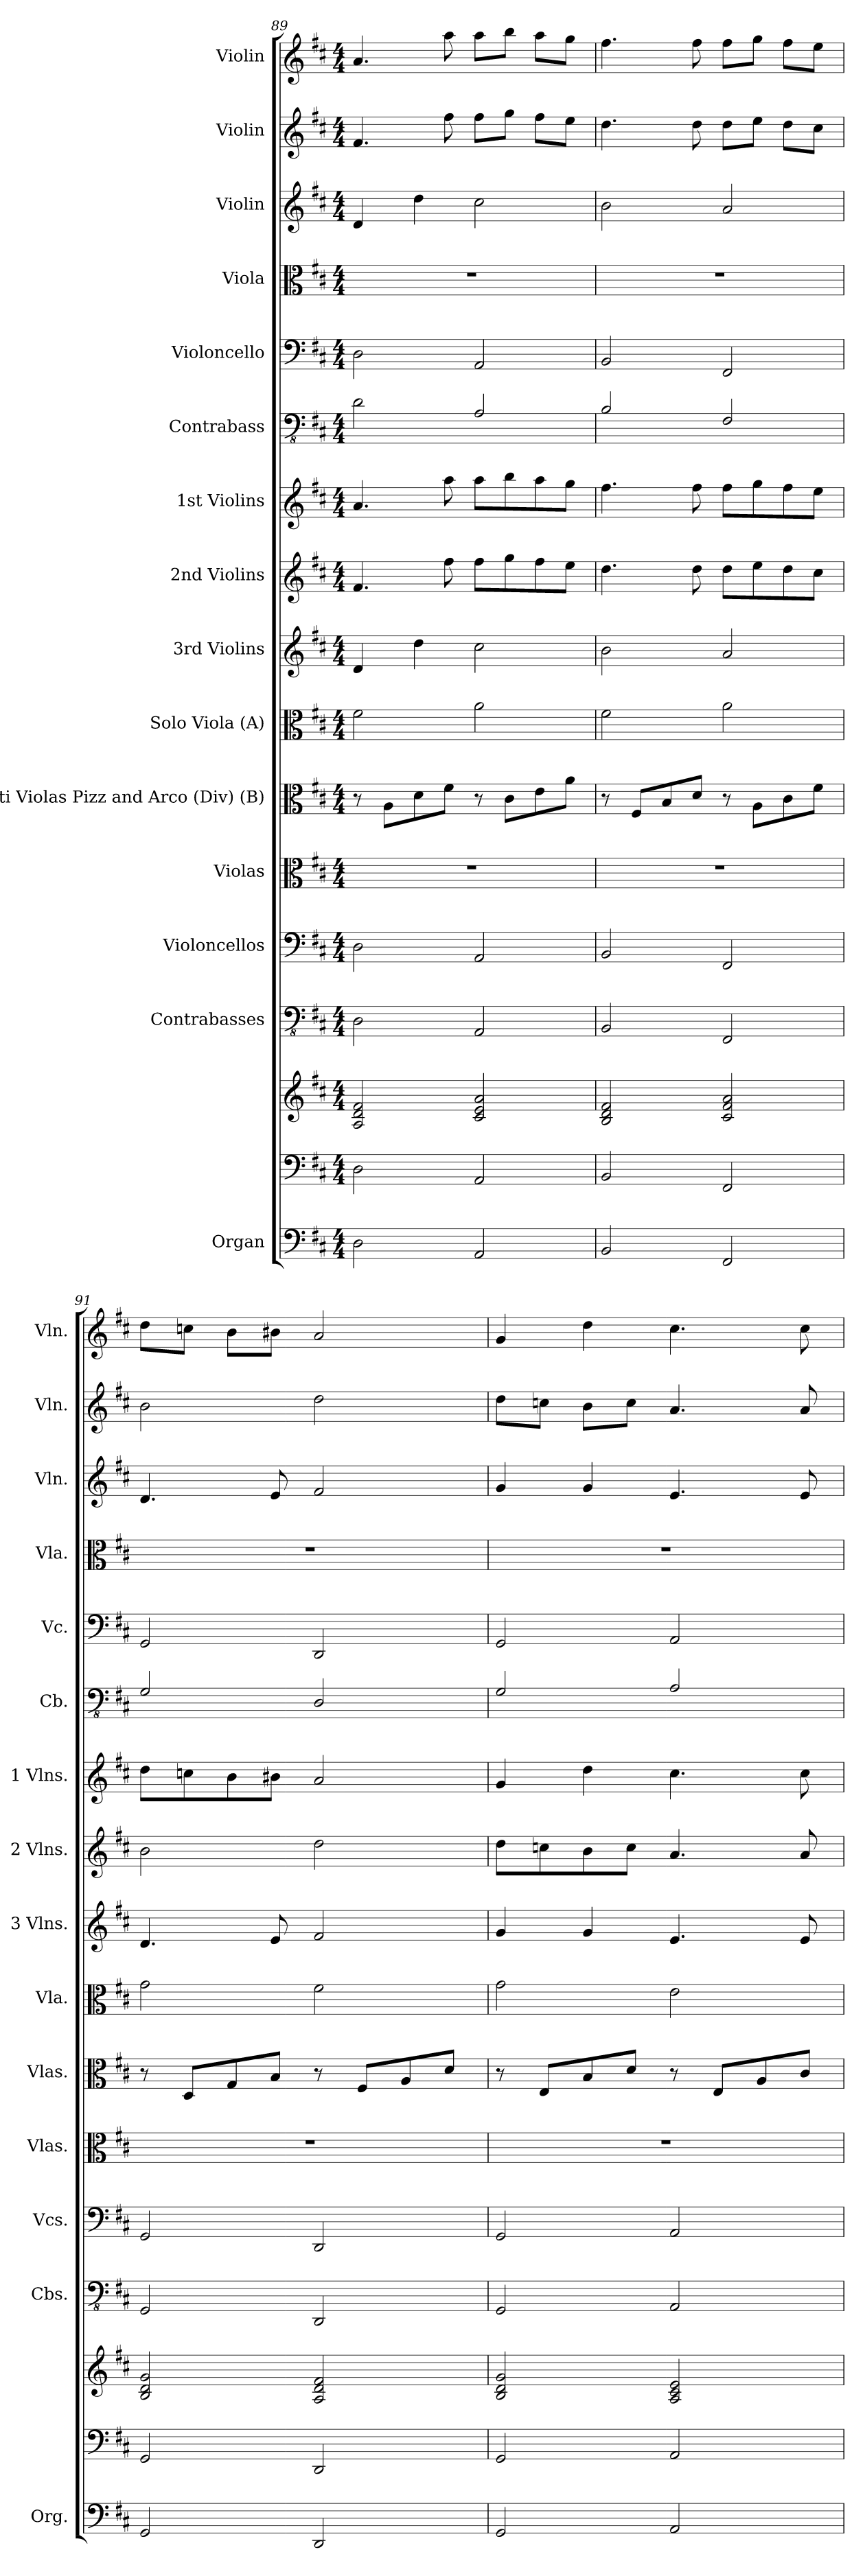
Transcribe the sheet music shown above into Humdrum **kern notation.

**kern	**kern	**kern	**kern	**kern	**kern	**kern	**kern	**kern	**kern	**kern	**kern	**kern	**kern	**kern	**kern	**kern
*part15	*part15	*part15	*part14	*part13	*part12	*part11	*part10	*part9	*part8	*part7	*part6	*part5	*part4	*part3	*part2	*part1
*staff17	*staff16	*staff15	*staff14	*staff13	*staff12	*staff11	*staff10	*staff9	*staff8	*staff7	*staff6	*staff5	*staff4	*staff3	*staff2	*staff1
*I"Organ	*	*	*I"Contrabasses	*I"Violoncellos	*I"Violas	*I"Tutti Violas Pizz and Arco (Div) (B)	*I"Solo Viola (A)	*I"3rd Violins	*I"2nd Violins	*I"1st Violins	*I"Contrabass	*I"Violoncello	*I"Viola	*I"Violin	*I"Violin	*I"Violin
*I'Org.	*	*	*I'Cbs.	*I'Vcs.	*I'Vlas.	*I'Vlas.	*I'Vla.	*I'3 Vlns.	*I'2 Vlns.	*I'1 Vlns.	*I'Cb.	*I'Vc.	*I'Vla.	*I'Vln.	*I'Vln.	*I'Vln.
*clefF4	*clefF4	*clefG2	*clefFv4	*clefF4	*clefC3	*clefC3	*clefC3	*clefG2	*clefG2	*clefG2	*clefFv4	*clefF4	*clefC3	*clefG2	*clefG2	*clefG2
*	*	*	*	*	*	*	*	*	*	*	*ITrd7c12	*	*	*	*	*
*k[f#c#]	*k[f#c#]	*k[f#c#]	*k[f#c#]	*k[f#c#]	*k[f#c#]	*k[f#c#]	*k[f#c#]	*k[f#c#]	*k[f#c#]	*k[f#c#]	*k[f#c#]	*k[f#c#]	*k[f#c#]	*k[f#c#]	*k[f#c#]	*k[f#c#]
*M4/4	*M4/4	*M4/4	*M4/4	*M4/4	*M4/4	*M4/4	*M4/4	*M4/4	*M4/4	*M4/4	*M4/4	*M4/4	*M4/4	*M4/4	*M4/4	*M4/4
=89	=89	=89	=89	=89	=89	=89	=89	=89	=89	=89	=89	=89	=89	=89	=89	=89
2D\	2D\	2A/ 2d/ 2f#/	2DD\	2D\	1r	8r	2f#\	4d/	4.f#/	4.a/	2DD\	2D\	1r	4d/	4.f#/	4.a/
.	.	.	.	.	.	8A\L	.	.	.	.	.	.	.	.	.	.
.	.	.	.	.	.	8d\	.	4dd\	.	.	.	.	.	4dd\	.	.
.	.	.	.	.	.	8f#\J	.	.	8ff#\	8aa\	.	.	.	.	8ff#\	8aa\
2AA/	2AA/	2c#/ 2e/ 2a/	2AAA/	2AA/	.	8r	2a\	2cc#\	8ff#\L	8aa\L	2AAA/	2AA/	.	2cc#\	8ff#\L	8aa\L
.	.	.	.	.	.	8c#\L	.	.	8gg\	8bb\	.	.	.	.	8gg\J	8bb\J
.	.	.	.	.	.	8e\	.	.	8ff#\	8aa\	.	.	.	.	8ff#\L	8aa\L
.	.	.	.	.	.	8a\J	.	.	8ee\J	8gg\J	.	.	.	.	8ee\J	8gg\J
=90	=90	=90	=90	=90	=90	=90	=90	=90	=90	=90	=90	=90	=90	=90	=90	=90
2BB/	2BB/	2B/ 2d/ 2f#/	2BBB/	2BB/	1r	8r	2f#\	2b\	4.dd\	4.ff#\	2BBB/	2BB/	1r	2b\	4.dd\	4.ff#\
.	.	.	.	.	.	8F#/L	.	.	.	.	.	.	.	.	.	.
.	.	.	.	.	.	8B/	.	.	.	.	.	.	.	.	.	.
.	.	.	.	.	.	8d/J	.	.	8dd\	8ff#\	.	.	.	.	8dd\	8ff#\
2FF#/	2FF#/	2c#/ 2f#/ 2a/	2FFF#/	2FF#/	.	8r	2a\	2a/	8dd\L	8ff#\L	2FFF#/	2FF#/	.	2a/	8dd\L	8ff#\L
.	.	.	.	.	.	8A\L	.	.	8ee\	8gg\	.	.	.	.	8ee\J	8gg\J
.	.	.	.	.	.	8c#\	.	.	8dd\	8ff#\	.	.	.	.	8dd\L	8ff#\L
.	.	.	.	.	.	8f#\J	.	.	8cc#\J	8ee\J	.	.	.	.	8cc#\J	8ee\J
=91	=91	=91	=91	=91	=91	=91	=91	=91	=91	=91	=91	=91	=91	=91	=91	=91
2GG/	2GG/	2B/ 2d/ 2g/	2GGG/	2GG/	1r	8r	2g\	4.d/	2b\	8dd\L	2GGG/	2GG/	1r	4.d/	2b\	8dd\L
.	.	.	.	.	.	8D/L	.	.	.	8ccn\	.	.	.	.	.	8ccn\J
.	.	.	.	.	.	8G/	.	.	.	8b\	.	.	.	.	.	8b\L
.	.	.	.	.	.	8B/J	.	8e/	.	8b#X\J	.	.	.	8e/	.	8b#X\J
2DD/	2DD/	2A/ 2d/ 2f#/	2DDD/	2DD/	.	8r	2f#\	2f#/	2dd\	2a/	2DDD/	2DD/	.	2f#/	2dd\	2a/
.	.	.	.	.	.	8F#/L	.	.	.	.	.	.	.	.	.	.
.	.	.	.	.	.	8A/	.	.	.	.	.	.	.	.	.	.
.	.	.	.	.	.	8d/J	.	.	.	.	.	.	.	.	.	.
=92	=92	=92	=92	=92	=92	=92	=92	=92	=92	=92	=92	=92	=92	=92	=92	=92
2GG/	2GG/	2B/ 2d/ 2g/	2GGG/	2GG/	1r	8r	2g\	4g/	8dd\L	4g/	2GGG/	2GG/	1r	4g/	8dd\L	4g/
.	.	.	.	.	.	8E/L	.	.	8ccn\	.	.	.	.	.	8ccn\J	.
.	.	.	.	.	.	8B/	.	4g/	8b\	4dd\	.	.	.	4g/	8b\L	4dd\
.	.	.	.	.	.	8d/J	.	.	8cc\J	.	.	.	.	.	8cc\J	.
2AA/	2AA/	2A/ 2c#/ 2e/	2AAA/	2AA/	.	8r	2e\	4.e/	4.a/	4.cc#\	2AAA/	2AA/	.	4.e/	4.a/	4.cc#\
.	.	.	.	.	.	8E/L	.	.	.	.	.	.	.	.	.	.
.	.	.	.	.	.	8A/	.	.	.	.	.	.	.	.	.	.
.	.	.	.	.	.	8c#/J	.	8e/	8a/	8cc#\	.	.	.	8e/	8a/	8cc#\
=	=	=	=	=	=	=	=	=	=	=	=	=	=	=	=	=
*-	*-	*-	*-	*-	*-	*-	*-	*-	*-	*-	*-	*-	*-	*-	*-	*-
